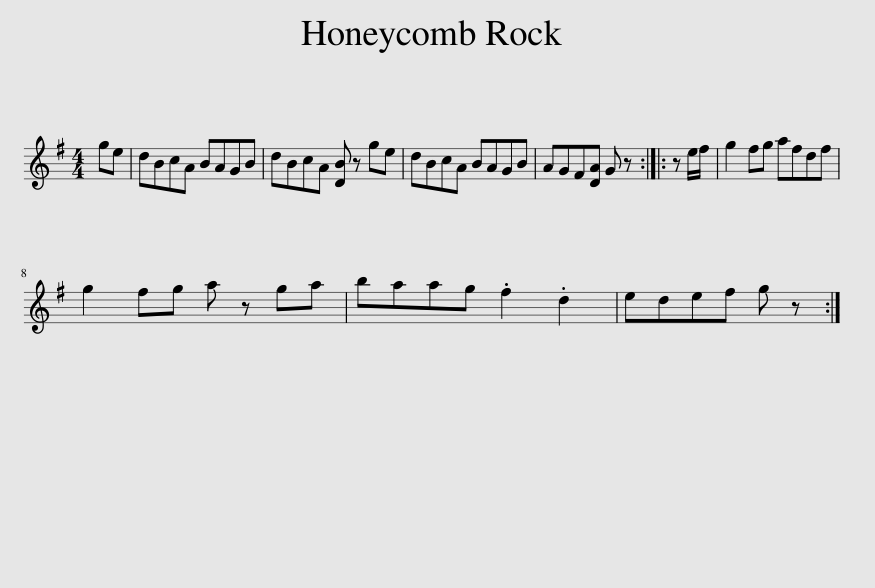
X:1
L:1/8
M:4/4
I:linebreak $
K:G
V:1 treble
V:1
 ge | dBcA BAGB | dBcA [DB] z ge | dBcA BAGB | AGF[DA] G z :: %5
 z e/f/ | g2 fg afdf |$ g2 fg a z ga | baag .f2 .d2 | edef g z :| %10
